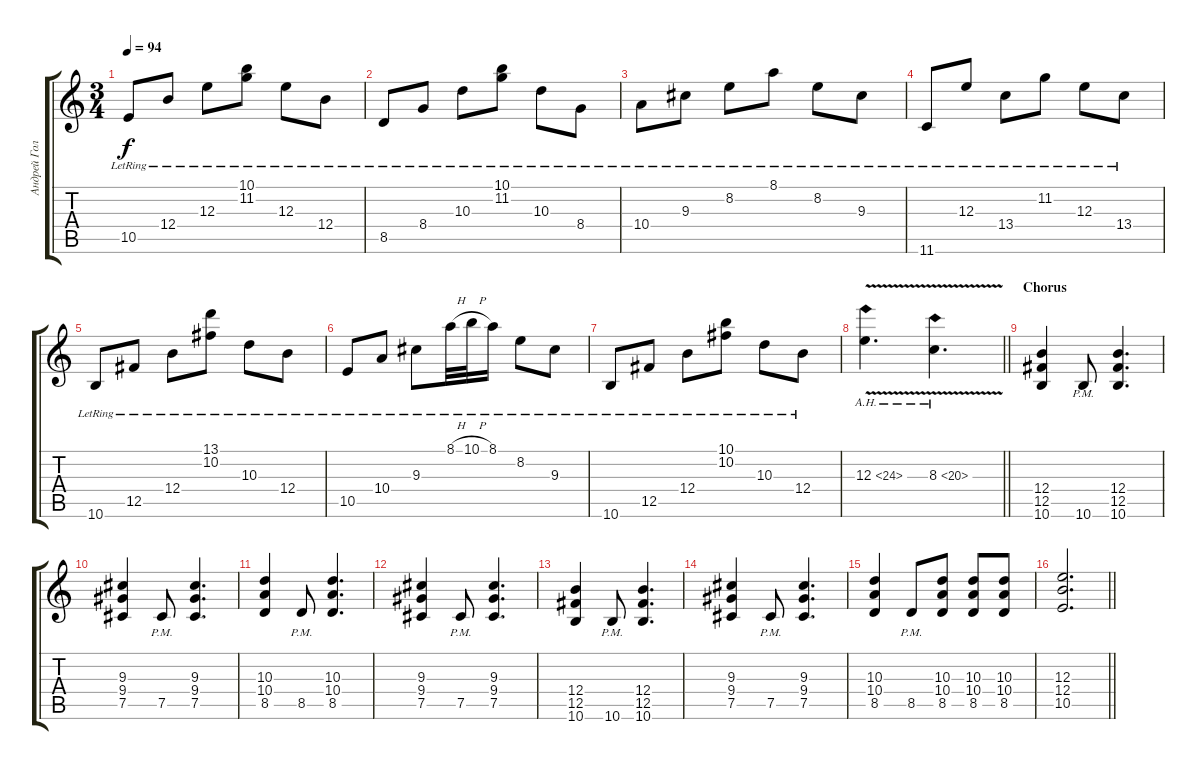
\track ("Андрей Голованов" "Андрей Гол") {instrument electricguitarclean}
\staff {score tabs}
\tuning (Db4 Ab3 E3 B2 Gb2 Db2) {hide}
\ts (3 4)
\tempo 94
\clef g2
\ks c
10.5{lr}.8{dy f} 12.4{lr}.8 12.3{lr}.8 (10.1{lr} 11.2{lr}).8 12.3{lr}.8 12.4{lr}.8 |
8.5{lr}.8 8.4{lr}.8 10.3{lr}.8 (10.1{lr} 11.2{lr}).8 10.3{lr}.8 8.4{lr}.8 |
10.4{lr}.8 9.3{lr}.8 8.2{lr}.8 8.1{lr}.8 8.2{lr}.8 9.3{lr}.8 |
11.6{lr}.8 12.3{lr}.8 13.4{lr}.8 11.2{lr}.8 12.3{lr}.8 13.4{lr}.8 |
10.6{lr}.8 12.5{lr}.8 12.4{lr}.8 (13.1{lr} 10.2{lr}).8 10.3{lr}.8 12.4{lr}.8 |
10.5{lr}.8 10.4{lr}.8 9.3{lr}.8 8.1{h lr}.32 10.1{h lr}.32 8.1{lr}.16 8.2{lr}.8 9.3{lr}.8 |
10.6{lr}.8 12.5{lr}.8 12.4{lr}.8 (10.1{lr} 10.2{lr}).8 10.3{lr}.8 12.4{lr}.8 |
\barLineRight lightlight
12.3{ah 12 v}.4{d instrument distortionguitar} 8.3{ah 12 v}.4{d} |
\section ("" "Chorus")
(12.4 12.5 10.6).4 10.6{pm}.8 (12.4 12.5 10.6).4{d} |
(9.3 9.4 7.5).4 7.5{pm}.8 (9.3 9.4 7.5).4{d} |
(10.3 10.4 8.5).4 8.5{pm}.8 (10.3 10.4 8.5).4{d} |
(9.3 9.4 7.5).4 7.5{pm}.8 (9.3 9.4 7.5).4{d} |
(12.4 12.5 10.6).4 10.6{pm}.8 (12.4 12.5 10.6).4{d} |
(9.3 9.4 7.5).4 7.5{pm}.8 (9.3 9.4 7.5).4{d} |
(10.3 10.4 8.5).4 8.5{pm}.8 (10.3 10.4 8.5).8 (10.3 10.4 8.5).8 (10.3 10.4 8.5).8 |
\barLineRight lightlight
(12.3 12.4 10.5).2{d}
